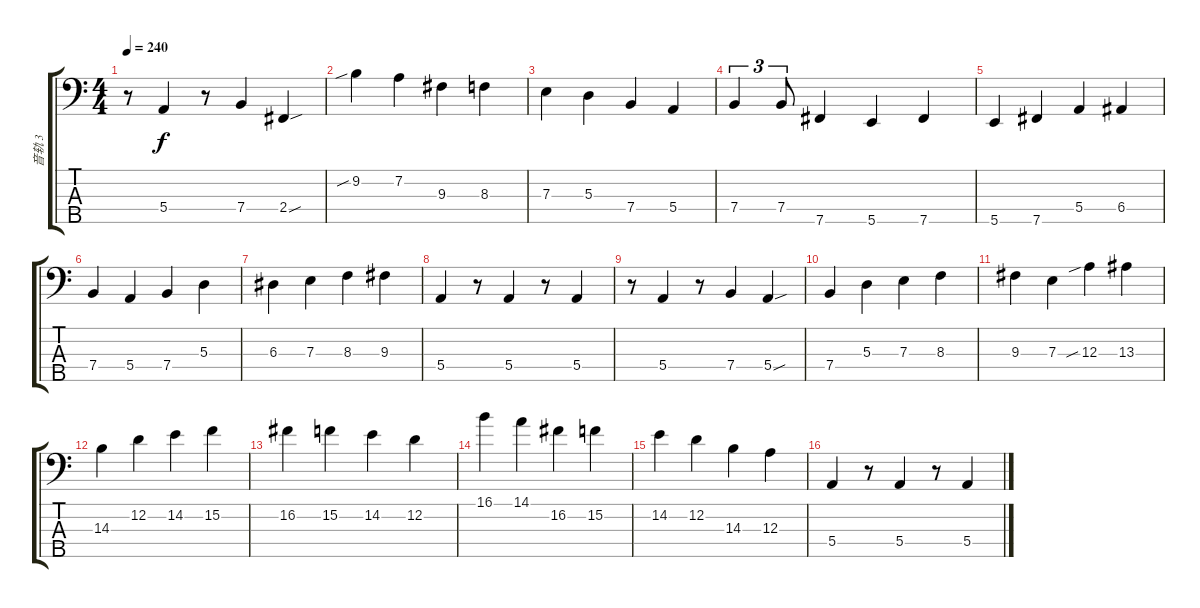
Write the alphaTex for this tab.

\track ("音轨 3" "音轨 3") {instrument electricbassfinger}
\staff {score tabs}
\tuning (G2 D2 A1 E1 B0) {hide}
\ts (4 4)
\tempo 240
\clef f4
\ks c
r.8{dy f} 5.4.4 r.8 7.4.4 2.4{sou}.4 |
9.2{sib}.4 7.2.4 9.3.4 8.3.4 |
7.3.4 5.3.4 7.4.4 5.4.4 |
7.4.4{tu (3 2)} 7.4.8{tu (3 2)} 7.5.4 5.5.4 7.5.4 |
5.5.4 7.5.4 5.4.4 6.4.4 |
7.4.4 5.4.4 7.4.4 5.3.4 |
6.3.4 7.3.4 8.3.4 9.3.4 |
5.4.4 r.8 5.4.4 r.8 5.4.4 |
r.8 5.4.4 r.8 7.4.4 5.4{sou}.4 |
7.4.4 5.3.4 7.3.4 8.3.4 |
9.3.4 7.3.4 12.3{sib}.4 13.3.4 |
14.3.4 12.2.4 14.2.4 15.2.4 |
16.2.4 15.2.4 14.2.4 12.2.4 |
16.1.4 14.1.4 16.2.4 15.2.4 |
14.2.4 12.2.4 14.3.4 12.3.4 |
5.4.4 r.8 5.4.4 r.8 5.4.4
